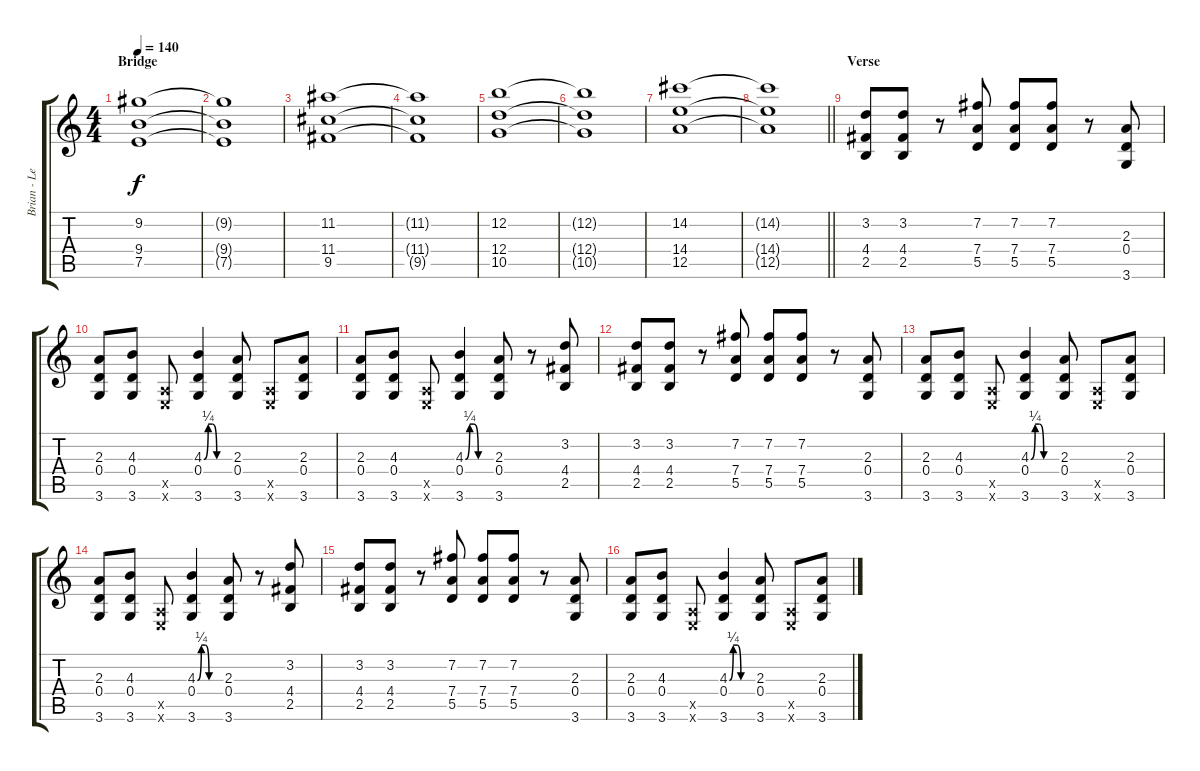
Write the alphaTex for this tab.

\track ("Brian - Lead" "Brian - Le") {instrument electricguitarjazz}
\staff {score tabs}
\tuning (E4 B3 G3 D3 A2 E2) {hide}
\ts (4 4)
\section ("" "Bridge")
\tempo 140
\clef g2
\ks c
(9.2 9.4 7.5).1{dy f} |
(9.2{t} 9.4{t} 7.5{t}).1 |
(11.2 11.4 9.5).1 |
(11.2{t} 11.4{t} 9.5{t}).1 |
(12.2 12.4 10.5).1 |
(12.2{t} 12.4{t} 10.5{t}).1 |
(14.2 14.4 12.5).1 |
\barLineRight lightlight
(14.2{t} 14.4{t} 12.5{t}).1 |
\section ("" "Verse")
(3.2 4.4 2.5).8 (3.2 4.4 2.5).8 r.8 (7.2 7.4 5.5).8 (7.2 7.4 5.5).8 (7.2 7.4 5.5).8 r.8 (2.3 0.4 3.6).8 |
(2.3 0.4 3.6).8 (4.3 0.4 3.6).8 (0.5{x} 0.6{x}).8 (4.3{be (custom 0 0 10 1 20 1 30 0 60 0)} 0.4 3.6).4 (2.3 0.4 3.6).8 (0.5{x} 0.6{x}).8 (2.3 0.4 3.6).8 |
(2.3 0.4 3.6).8 (4.3 0.4 3.6).8 (0.5{x} 0.6{x}).8 (4.3{be (custom 0 0 10 1 20 1 30 0 60 0)} 0.4 3.6).4 (2.3 0.4 3.6).8 r.8 (3.2 4.4 2.5).8 |
(3.2 4.4 2.5).8 (3.2 4.4 2.5).8 r.8 (7.2 7.4 5.5).8 (7.2 7.4 5.5).8 (7.2 7.4 5.5).8 r.8 (2.3 0.4 3.6).8 |
(2.3 0.4 3.6).8 (4.3 0.4 3.6).8 (0.5{x} 0.6{x}).8 (4.3{be (custom 0 0 10 1 20 1 30 0 60 0)} 0.4 3.6).4 (2.3 0.4 3.6).8 (0.5{x} 0.6{x}).8 (2.3 0.4 3.6).8 |
(2.3 0.4 3.6).8 (4.3 0.4 3.6).8 (0.5{x} 0.6{x}).8 (4.3{be (custom 0 0 10 1 20 1 30 0 60 0)} 0.4 3.6).4 (2.3 0.4 3.6).8 r.8 (3.2 4.4 2.5).8 |
(3.2 4.4 2.5).8 (3.2 4.4 2.5).8 r.8 (7.2 7.4 5.5).8 (7.2 7.4 5.5).8 (7.2 7.4 5.5).8 r.8 (2.3 0.4 3.6).8 |
(2.3 0.4 3.6).8 (4.3 0.4 3.6).8 (0.5{x} 0.6{x}).8 (4.3{be (custom 0 0 10 1 20 1 30 0 60 0)} 0.4 3.6).4 (2.3 0.4 3.6).8 (0.5{x} 0.6{x}).8 (2.3 0.4 3.6).8
